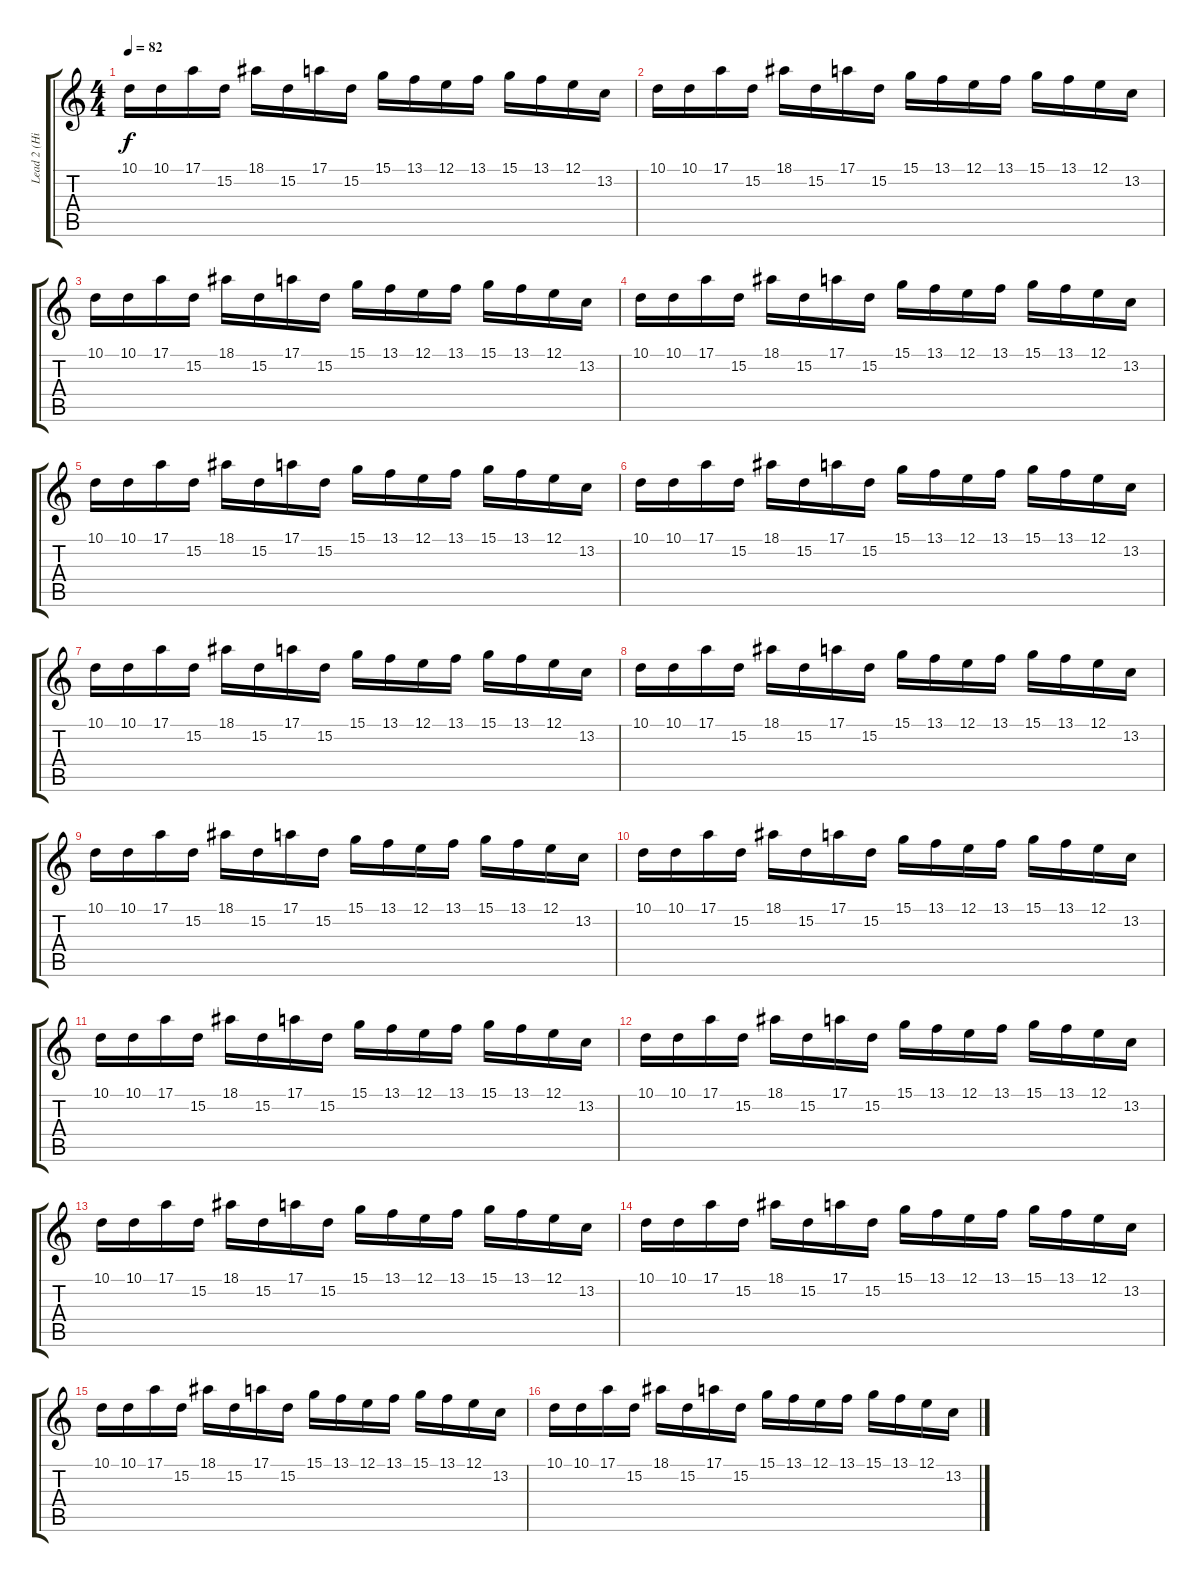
\track ("Lead 2 (High)" "Lead 2 (Hi") {instrument sitar}
\staff {score tabs}
\tuning (E4 B3 G3 D3 A2 E2) {hide}
\ts (4 4)
\tempo 82
\clef g2
\ks c
10.1.16{dy f} 10.1.16 17.1.16 15.2.16 18.1.16 15.2.16 17.1.16 15.2.16 15.1.16 13.1.16 12.1.16 13.1.16 15.1.16 13.1.16 12.1.16 13.2.16 |
10.1.16 10.1.16 17.1.16 15.2.16 18.1.16 15.2.16 17.1.16 15.2.16 15.1.16 13.1.16 12.1.16 13.1.16 15.1.16 13.1.16 12.1.16 13.2.16 |
10.1.16 10.1.16 17.1.16 15.2.16 18.1.16 15.2.16 17.1.16 15.2.16 15.1.16 13.1.16 12.1.16 13.1.16 15.1.16 13.1.16 12.1.16 13.2.16 |
10.1.16 10.1.16 17.1.16 15.2.16 18.1.16 15.2.16 17.1.16 15.2.16 15.1.16 13.1.16 12.1.16 13.1.16 15.1.16 13.1.16 12.1.16 13.2.16 |
10.1.16 10.1.16 17.1.16 15.2.16 18.1.16 15.2.16 17.1.16 15.2.16 15.1.16 13.1.16 12.1.16 13.1.16 15.1.16 13.1.16 12.1.16 13.2.16 |
10.1.16 10.1.16 17.1.16 15.2.16 18.1.16 15.2.16 17.1.16 15.2.16 15.1.16 13.1.16 12.1.16 13.1.16 15.1.16 13.1.16 12.1.16 13.2.16 |
10.1.16 10.1.16 17.1.16 15.2.16 18.1.16 15.2.16 17.1.16 15.2.16 15.1.16 13.1.16 12.1.16 13.1.16 15.1.16 13.1.16 12.1.16 13.2.16 |
10.1.16 10.1.16 17.1.16 15.2.16 18.1.16 15.2.16 17.1.16 15.2.16 15.1.16 13.1.16 12.1.16 13.1.16 15.1.16 13.1.16 12.1.16 13.2.16 |
10.1.16 10.1.16 17.1.16 15.2.16 18.1.16 15.2.16 17.1.16 15.2.16 15.1.16 13.1.16 12.1.16 13.1.16 15.1.16 13.1.16 12.1.16 13.2.16 |
10.1.16 10.1.16 17.1.16 15.2.16 18.1.16 15.2.16 17.1.16 15.2.16 15.1.16 13.1.16 12.1.16 13.1.16 15.1.16 13.1.16 12.1.16 13.2.16 |
10.1.16 10.1.16 17.1.16 15.2.16 18.1.16 15.2.16 17.1.16 15.2.16 15.1.16 13.1.16 12.1.16 13.1.16 15.1.16 13.1.16 12.1.16 13.2.16 |
10.1.16 10.1.16 17.1.16 15.2.16 18.1.16 15.2.16 17.1.16 15.2.16 15.1.16 13.1.16 12.1.16 13.1.16 15.1.16 13.1.16 12.1.16 13.2.16 |
10.1.16 10.1.16 17.1.16 15.2.16 18.1.16 15.2.16 17.1.16 15.2.16 15.1.16 13.1.16 12.1.16 13.1.16 15.1.16 13.1.16 12.1.16 13.2.16 |
10.1.16 10.1.16 17.1.16 15.2.16 18.1.16 15.2.16 17.1.16 15.2.16 15.1.16 13.1.16 12.1.16 13.1.16 15.1.16 13.1.16 12.1.16 13.2.16 |
10.1.16 10.1.16 17.1.16 15.2.16 18.1.16 15.2.16 17.1.16 15.2.16 15.1.16 13.1.16 12.1.16 13.1.16 15.1.16 13.1.16 12.1.16 13.2.16 |
10.1.16 10.1.16 17.1.16 15.2.16 18.1.16 15.2.16 17.1.16 15.2.16 15.1.16 13.1.16 12.1.16 13.1.16 15.1.16 13.1.16 12.1.16 13.2.16
